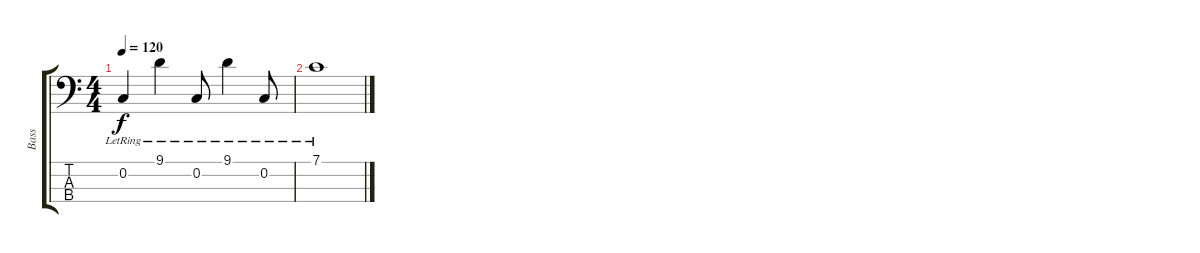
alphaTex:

\track ("Bass" "Bass") {instrument electricbasspick}
\staff {score tabs}
\tuning (F2 C2 G1 C1) {hide}
\ts (4 4)
\tempo 120
\clef f4
\ks c
0.2{lr}.4{dy f} 9.1{lr}.4 0.2{lr}.8 9.1{lr}.4 0.2{lr}.8 |
7.1{lr}.1
